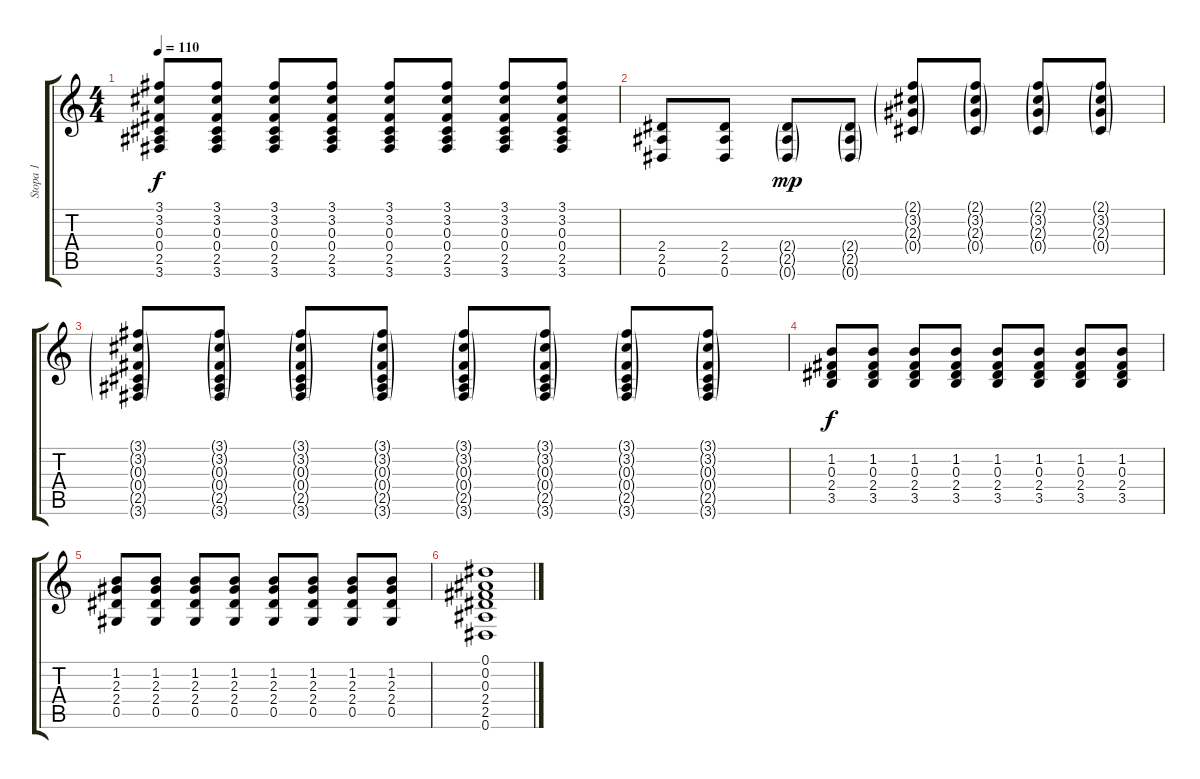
\track ("Stopa 1" "Stopa 1") {instrument overdrivenguitar}
\staff {score tabs}
\tuning (Eb4 Bb3 Gb3 Db3 Ab2 Eb2) {hide}
\ts (4 4)
\tempo 110
\clef g2
\ks c
(3.1 3.2 0.3 0.4 2.5 3.6).8{dy f} (3.1 3.2 0.3 0.4 2.5 3.6).8 (3.1 3.2 0.3 0.4 2.5 3.6).8 (3.1 3.2 0.3 0.4 2.5 3.6).8 (3.1 3.2 0.3 0.4 2.5 3.6).8 (3.1 3.2 0.3 0.4 2.5 3.6).8 (3.1 3.2 0.3 0.4 2.5 3.6).8 (3.1 3.2 0.3 0.4 2.5 3.6).8 |
(2.4 2.5 0.6).8 (2.4 2.5 0.6).8 (2.4{g} 2.5{g} 0.6{g}).8{dy mp} (2.4{g} 2.5{g} 0.6{g}).8 (2.1{g} 3.2{g} 2.3{g} 0.4{g}).8 (2.1{g} 3.2{g} 2.3{g} 0.4{g}).8 (2.1{g} 3.2{g} 2.3{g} 0.4{g}).8 (2.1{g} 3.2{g} 2.3{g} 0.4{g}).8 |
(3.1{g} 3.2{g} 0.3{g} 0.4{g} 2.5{g} 3.6{g}).8 (3.1{g} 3.2{g} 0.3{g} 0.4{g} 2.5{g} 3.6{g}).8 (3.1{g} 3.2{g} 0.3{g} 0.4{g} 2.5{g} 3.6{g}).8 (3.1{g} 3.2{g} 0.3{g} 0.4{g} 2.5{g} 3.6{g}).8 (3.1{g} 3.2{g} 0.3{g} 0.4{g} 2.5{g} 3.6{g}).8 (3.1{g} 3.2{g} 0.3{g} 0.4{g} 2.5{g} 3.6{g}).8 (3.1{g} 3.2{g} 0.3{g} 0.4{g} 2.5{g} 3.6{g}).8 (3.1{g} 3.2{g} 0.3{g} 0.4{g} 2.5{g} 3.6{g}).8 |
(1.2 0.3 2.4 3.5).8{dy f} (1.2 0.3 2.4 3.5).8 (1.2 0.3 2.4 3.5).8 (1.2 0.3 2.4 3.5).8 (1.2 0.3 2.4 3.5).8 (1.2 0.3 2.4 3.5).8 (1.2 0.3 2.4 3.5).8 (1.2 0.3 2.4 3.5).8 |
(1.2 2.3 2.4 0.5).8 (1.2 2.3 2.4 0.5).8 (1.2 2.3 2.4 0.5).8 (1.2 2.3 2.4 0.5).8 (1.2 2.3 2.4 0.5).8 (1.2 2.3 2.4 0.5).8 (1.2 2.3 2.4 0.5).8 (1.2 2.3 2.4 0.5).8 |
(0.1 0.2 0.3 2.4 2.5 0.6).1
